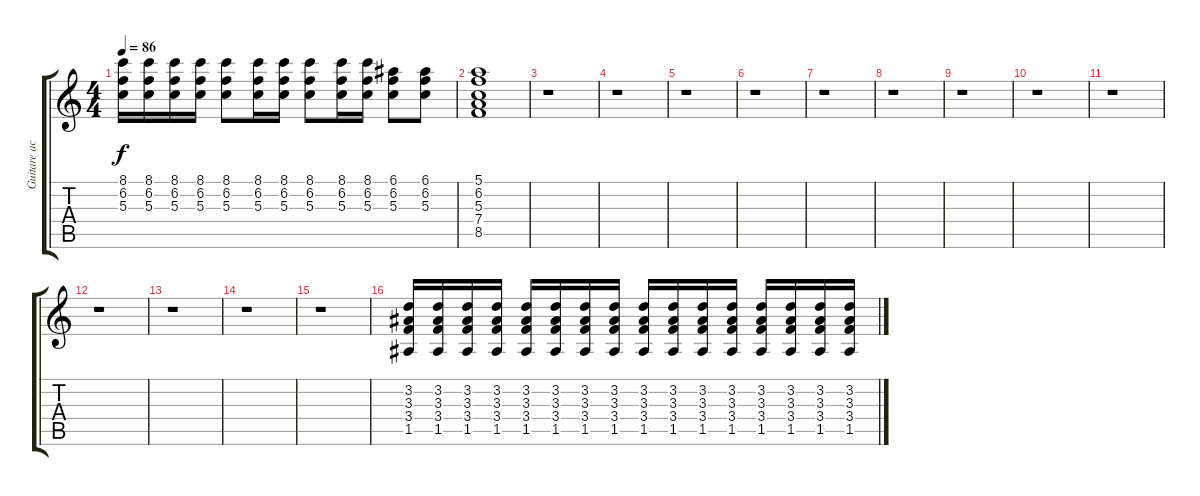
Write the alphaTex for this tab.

\track ("Guitare acoustique 2" "Guitare ac") {instrument acousticguitarsteel}
\staff {score tabs}
\tuning (E4 B3 G3 D3 A2 E2) {hide}
\ts (4 4)
\tempo 86
\clef g2
\ks c
(8.1 6.2 5.3).16{dy f} (8.1 6.2 5.3).16 (8.1 6.2 5.3).16 (8.1 6.2 5.3).16 (8.1 6.2 5.3).8 (8.1 6.2 5.3).16 (8.1 6.2 5.3).16 (8.1 6.2 5.3).8 (8.1 6.2 5.3).16 (8.1 6.2 5.3).16 (6.1 6.2 5.3).8 (6.1 6.2 5.3).8 |
(5.1 6.2 5.3 7.4 8.5).1 |
r.1 |
r.1 |
r.1 |
r.1 |
r.1 |
r.1 |
r.1 |
r.1 |
r.1 |
r.1 |
r.1 |
r.1 |
r.1 |
(3.2 3.3 3.4 1.5).16 (3.2 3.3 3.4 1.5).16 (3.2 3.3 3.4 1.5).16 (3.2 3.3 3.4 1.5).16 (3.2 3.3 3.4 1.5).16 (3.2 3.3 3.4 1.5).16 (3.2 3.3 3.4 1.5).16 (3.2 3.3 3.4 1.5).16 (3.2 3.3 3.4 1.5).16 (3.2 3.3 3.4 1.5).16 (3.2 3.3 3.4 1.5).16 (3.2 3.3 3.4 1.5).16 (3.2 3.3 3.4 1.5).16 (3.2 3.3 3.4 1.5).16 (3.2 3.3 3.4 1.5).16 (3.2 3.3 3.4 1.5).16
